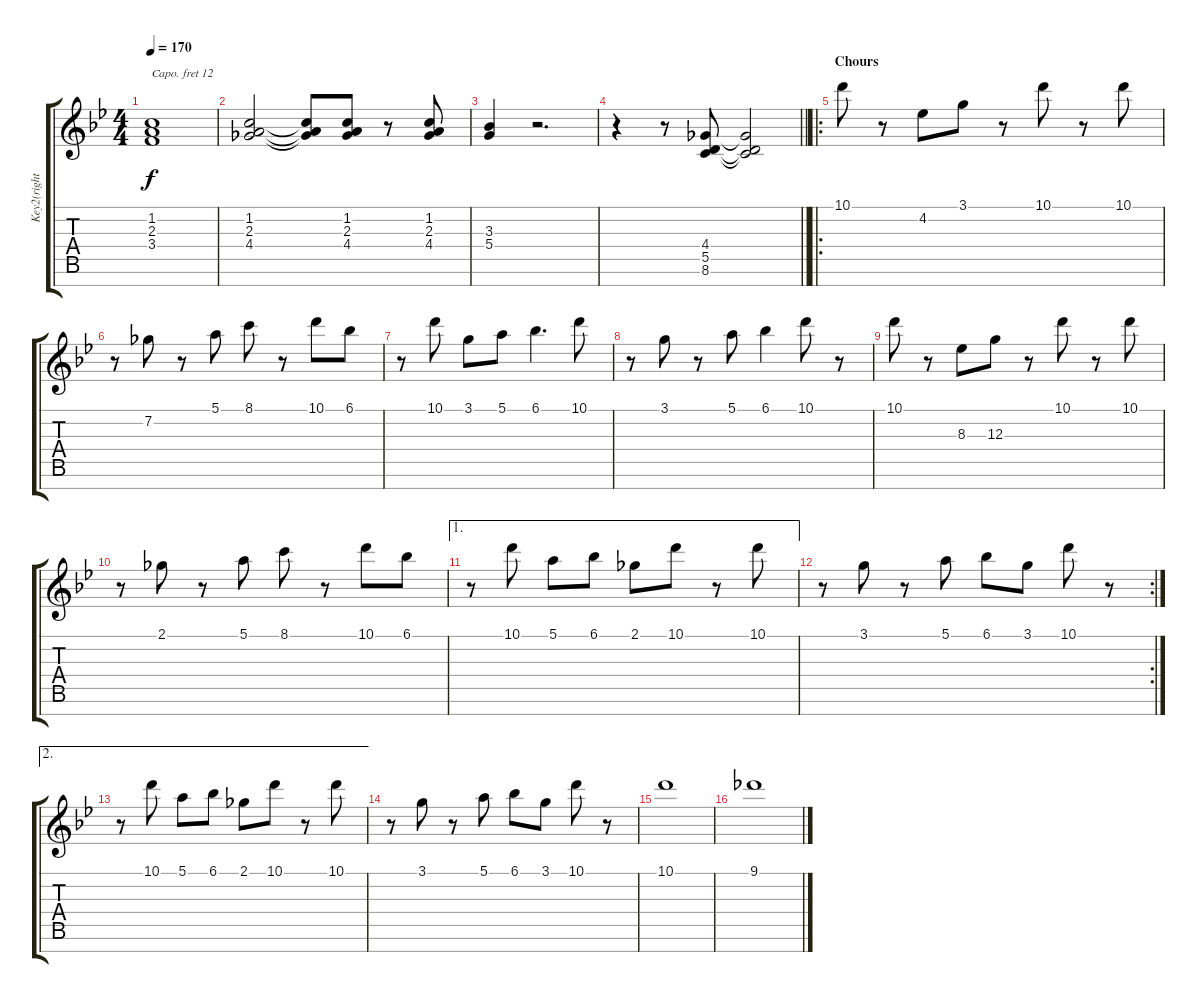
\track ("Key2(righthand" "Key2(right") {instrument acousticgrandpiano}
\staff {score tabs}
\capo 12
\tuning (E4 B3 G3 D3 A2 E2 B1) {hide}
\ts (4 4)
\tempo 170
\clef g2
\ks bb
(1.2 2.3 3.4).1{dy f} |
(1.2 2.3 4.4).2 (1.2{t} 2.3{t} 4.4{t}).8 (1.2 2.3 4.4).8 r.8 (1.2 2.3 4.4).8 |
(3.3 5.4).4 r.2{d} |
\barLineRight lightlight
r.4 r.8 (4.4 5.5 8.6).8 (4.4{t} 5.5{t} 8.6{t}).2 |
\ro
\section ("" "Chours")
10.1.8 r.8 4.2.8 3.1.8 r.8 10.1.8 r.8 10.1.8 |
r.8 7.2.8 r.8 5.1.8 8.1.8 r.8 10.1.8 6.1.8 |
r.8 10.1.8 3.1.8 5.1.8 6.1.4{d} 10.1.8 |
r.8 3.1.8 r.8 5.1.8 6.1.4 10.1.8 r.8 |
10.1.8 r.8 8.3.8 12.3.8 r.8 10.1.8 r.8 10.1.8 |
r.8 2.1.8 r.8 5.1.8 8.1.8 r.8 10.1.8 6.1.8 |
\ae 1
r.8 10.1.8 5.1.8 6.1.8 2.1.8 10.1.8 r.8 10.1.8 |
\rc 2
r.8 3.1.8 r.8 5.1.8 6.1.8 3.1.8 10.1.8 r.8 |
\ae 2
r.8 10.1.8 5.1.8 6.1.8 2.1.8 10.1.8 r.8 10.1.8 |
r.8 3.1.8 r.8 5.1.8 6.1.8 3.1.8 10.1.8 r.8 |
10.1.1 |
9.1.1
